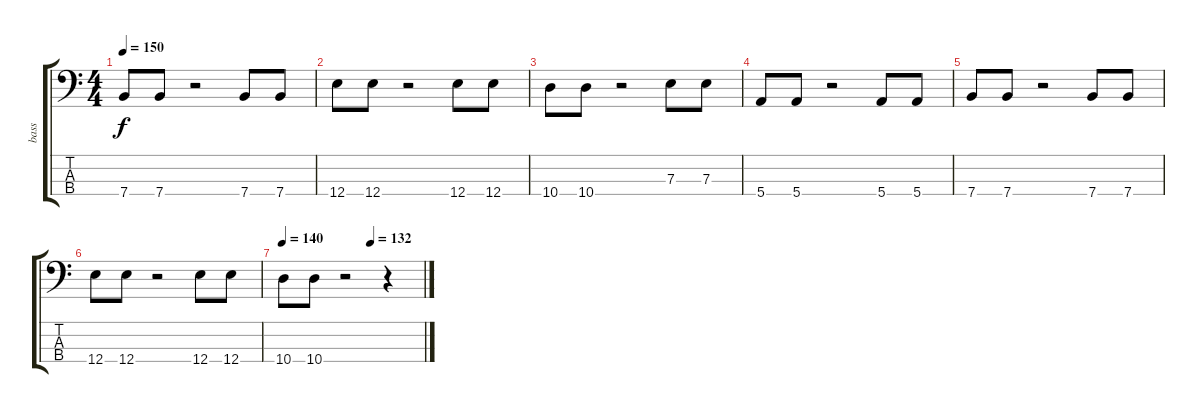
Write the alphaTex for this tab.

\track ("bass" "bass") {instrument electricbassfinger}
\staff {score tabs}
\tuning (G2 D2 A1 E1) {hide}
\ts (4 4)
\tempo 150
\clef f4
\ks c
7.4.8{dy f} 7.4.8 r.2 7.4.8 7.4.8 |
12.4.8 12.4.8 r.2 12.4.8 12.4.8 |
10.4.8 10.4.8 r.2 7.3.8 7.3.8 |
5.4.8 5.4.8 r.2 5.4.8 5.4.8 |
7.4.8 7.4.8 r.2 7.4.8 7.4.8 |
12.4.8 12.4.8 r.2 12.4.8 12.4.8 |
\tempo 140
\tempo (132 0.625)
10.4.8 10.4.8 r.2 r.4
